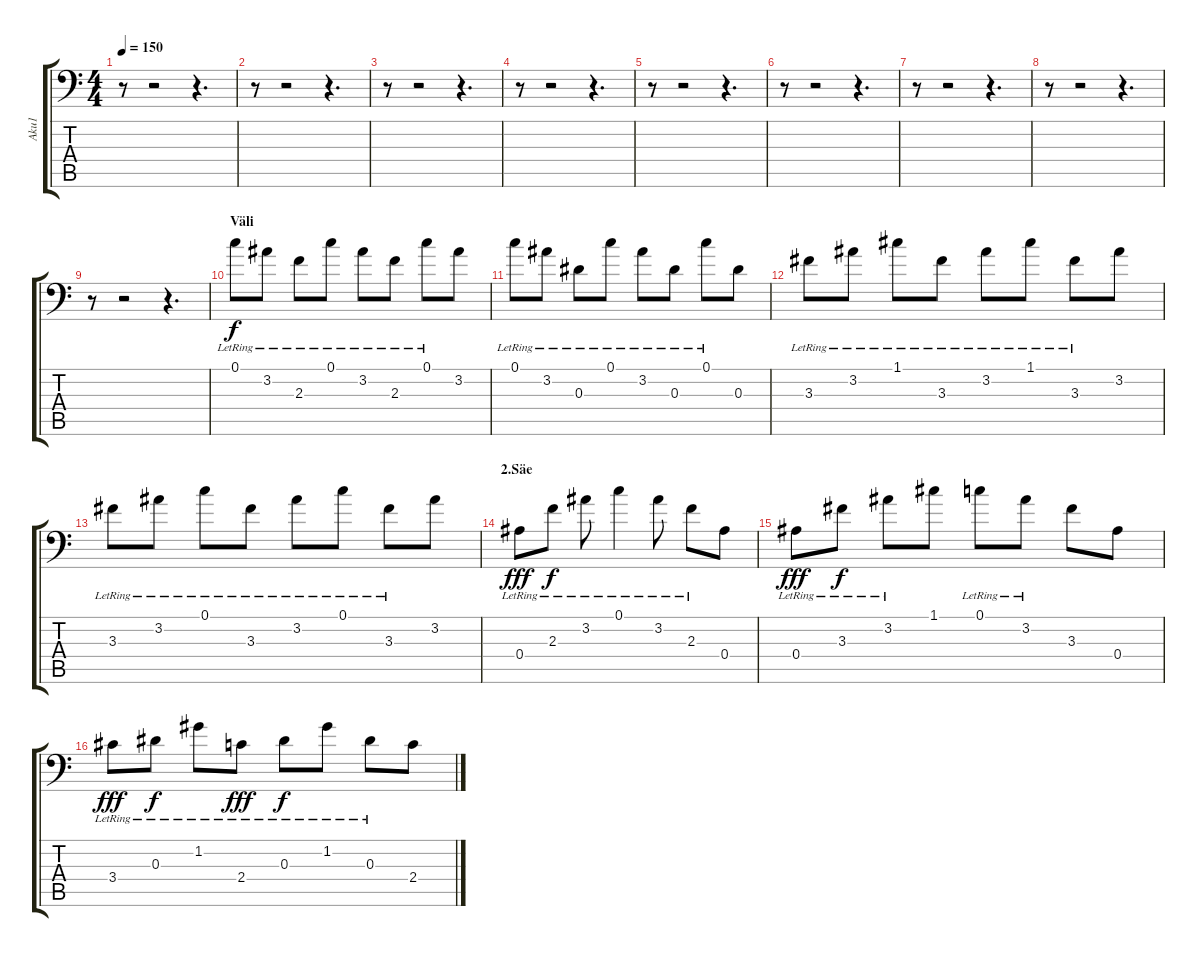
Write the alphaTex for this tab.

\track ("Aku1" "Aku1") {instrument acousticguitarsteel}
\staff {score tabs}
\tuning (C4 G3 Eb3 Bb2 F2 Bb1) {hide}
\ts (4 4)
\tempo 150
\clef f4
\ks c
r.8{dy f} r.2 r.4{d} |
r.8 r.2 r.4{d} |
r.8 r.2 r.4{d} |
r.8 r.2 r.4{d} |
r.8 r.2 r.4{d} |
r.8 r.2 r.4{d} |
r.8 r.2 r.4{d} |
r.8 r.2 r.4{d} |
r.8 r.2 r.4{d} |
\section ("" "Väli")
0.1{lr}.8 3.2{lr}.8 2.3{lr}.8 0.1{lr}.8 3.2{lr}.8 2.3{lr}.8 0.1{lr}.8 3.2.8 |
0.1{lr}.8 3.2{lr}.8 0.3{lr}.8 0.1{lr}.8 3.2{lr}.8 0.3{lr}.8 0.1{lr}.8 0.3.8 |
3.3{lr}.8 3.2{lr}.8 1.1{lr}.8 3.3{lr}.8 3.2{lr}.8 1.1{lr}.8 3.3{lr}.8 3.2.8 |
3.3{lr}.8 3.2{lr}.8 0.1{lr}.8 3.3{lr}.8 3.2{lr}.8 0.1{lr}.8 3.3{lr}.8 3.2.8 |
\section ("" "2.Säe")
0.4{lr}.8{dy fff} 2.3{lr}.8{dy f} 3.2{lr}.8 0.1{lr}.4 3.2{lr}.8 2.3{lr}.8 0.4.8 |
0.4{lr}.8{dy fff} 3.3{lr}.8{dy f} 3.2{lr}.8 1.1.8 0.1{lr}.8 3.2{lr}.8 3.3.8 0.4.8 |
3.4{lr}.8{dy fff} 0.3{lr}.8{dy f} 1.2{lr}.8 2.4{lr}.8{dy fff} 0.3{lr}.8{dy f} 1.2{lr}.8 0.3{lr}.8 2.4.8
